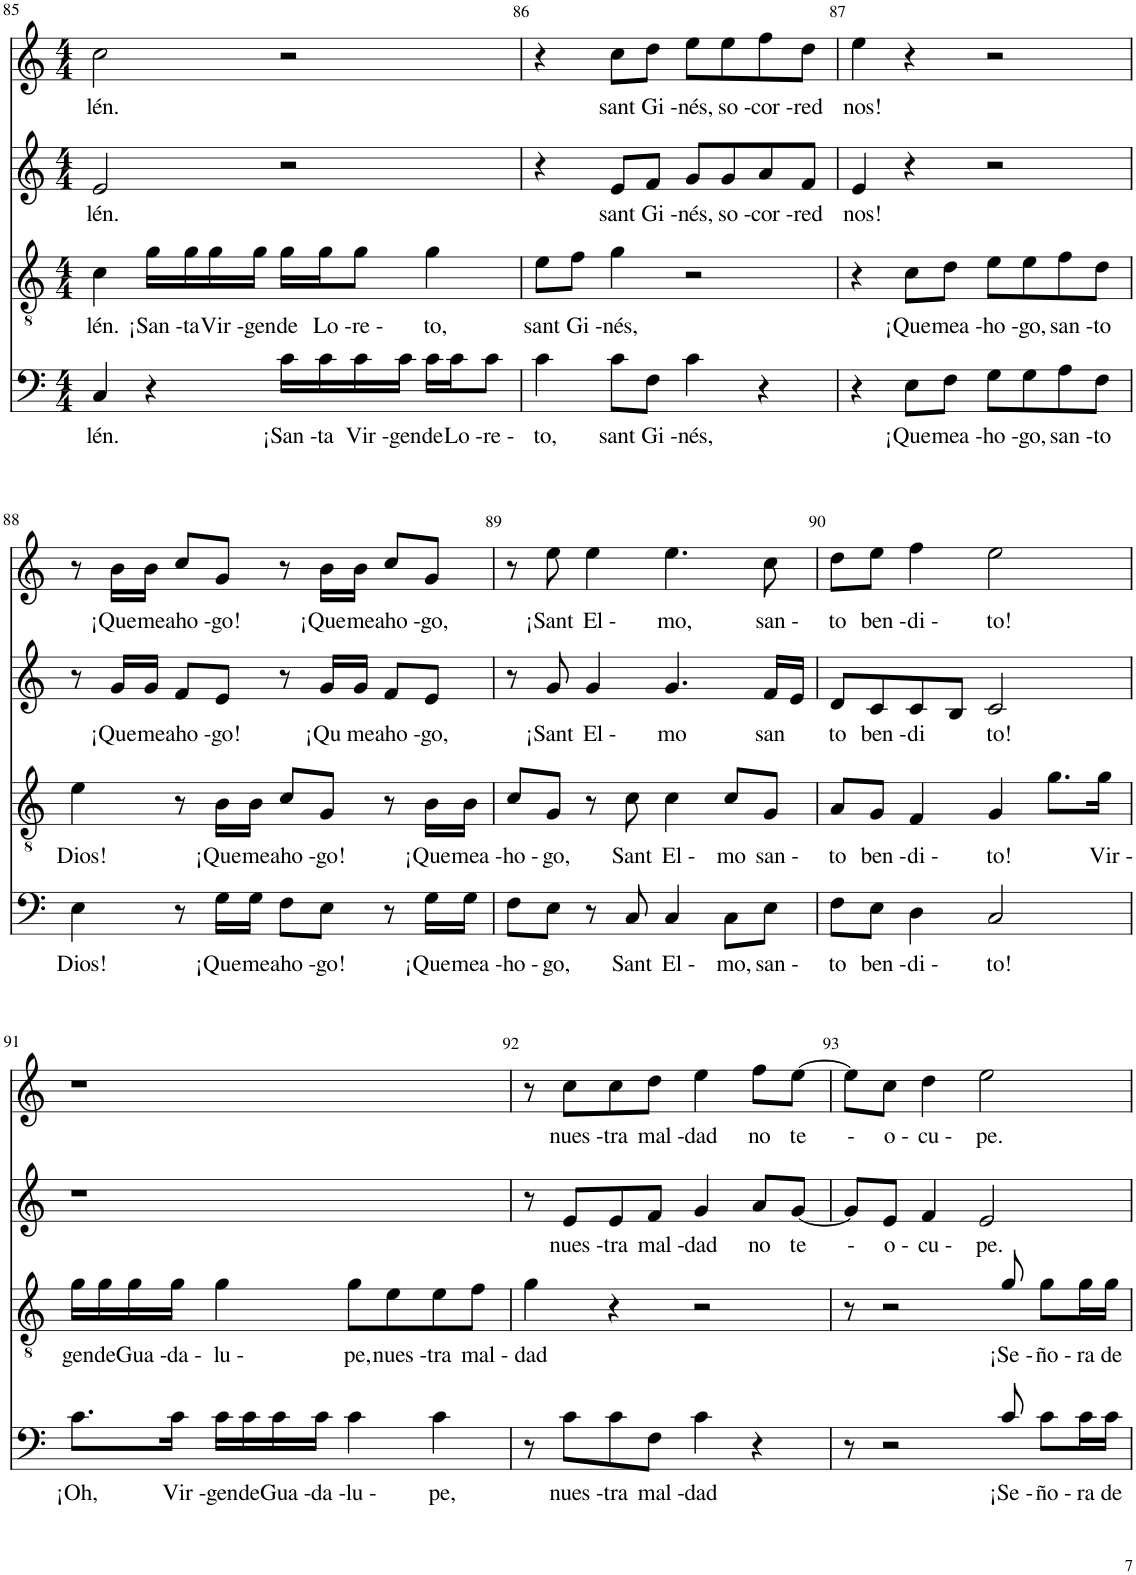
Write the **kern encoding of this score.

**kern	**text	**kern	**text	**kern	**text	**kern	**text
*part4	*part4	*part3	*part3	*part2	*part2	*part1	*part1
*staff4	*staff4	*staff3	*staff3	*staff2	*staff2	*staff1	*staff1
*I"Bass	*	*I"Tenor	*	*I"Alto	*	*I"Soprano	*
!!LO:PB:g=z
*clefF4	*	*clefGv2	*	*clefG2	*	*clefG2	*
*	*	*Trd4c7	*	*Trd4c7	*	*	*
*k[]	*	*k[]	*	*k[]	*	*k[]	*
*M4/4	*	*M4/4	*	*M4/4	*	*M4/4	*
=85	=85	=85	=85	=85	=85	=85	=85
!	!LO:LY:b	!	!LO:LY:b	!	!LO:LY:b	!	!LO:LY:b
4C/	lén.	4c\	lén.	2e/	lén.	2cc\	lén.
!	!	!	!LO:LY:b	!	!	!	!
4r	.	16g\LL	¡San -	.	.	.	.
!	!	!	!LO:LY:b	!	!	!	!
.	.	16g\	ta	.	.	.	.
!	!	!	!LO:LY:b	!	!	!	!
.	.	16g\	Vir -	.	.	.	.
!	!	!	!LO:LY:b	!	!	!	!
.	.	16g\JJ	gen	.	.	.	.
!	!LO:LY:b	!	!LO:LY:b	!	!	!	!
16c\LL	¡San -	16g\LL	de	2r	.	2r	.
!	!LO:LY:b	!	!LO:LY:b	!	!	!	!
16c\	ta	16g\J	Lo -	.	.	.	.
!	!LO:LY:b	!	!LO:LY:b	!	!	!	!
16c\	Vir -	8g\J	re -	.	.	.	.
!	!LO:LY:b	!	!	!	!	!	!
16c\JJ	gen	.	.	.	.	.	.
!	!LO:LY:b	!	!LO:LY:b	!	!	!	!
16c\LL	de	4g\	to,	.	.	.	.
!	!LO:LY:b	!	!	!	!	!	!
16c\J	Lo -	.	.	.	.	.	.
!	!LO:LY:b	!	!	!	!	!	!
8c\J	re -	.	.	.	.	.	.
=86	=86	=86	=86	=86	=86	=86	=86
!	!LO:LY:b	!	!LO:LY:b	!	!	!	!
4c\	to,	8e\L	sant	4r	.	4r	.
!	!	!	!LO:LY:b	!	!	!	!
.	.	8f\J	Gi -	.	.	.	.
!	!LO:LY:b	!	!LO:LY:b	!	!LO:LY:b	!	!LO:LY:b
8c\L	sant	4g\	nés,	8e/L	sant	8cc\L	sant
!	!LO:LY:b	!	!	!	!LO:LY:b	!	!LO:LY:b
8F\J	Gi -	.	.	8f/J	Gi -	8dd\J	Gi -
!	!LO:LY:b	!	!	!	!LO:LY:b	!	!LO:LY:b
4c\	nés,	2r	.	8g/L	nés,	8ee\L	nés,
!	!	!	!	!	!LO:LY:b	!	!LO:LY:b
.	.	.	.	8g/	so -	8ee\	so -
!	!	!	!	!	!LO:LY:b	!	!LO:LY:b
4r	.	.	.	8a/	cor -	8ff\	cor -
!	!	!	!	!	!LO:LY:b	!	!LO:LY:b
.	.	.	.	8f/J	red	8dd\J	red
=87	=87	=87	=87	=87	=87	=87	=87
!	!	!	!	!	!LO:LY:b	!	!LO:LY:b
4r	.	4r	.	4e/	nos!	4ee\	nos!
!	!LO:LY:b	!	!LO:LY:b	!	!	!	!
8E\L	¡Que	8c\L	¡Que	4r	.	4r	.
!	!LO:LY:b	!	!LO:LY:b	!	!	!	!
8F\J	mea -	8d\J	mea -	.	.	.	.
!	!LO:LY:b	!	!LO:LY:b	!	!	!	!
8G\L	ho -	8e\L	ho -	2r	.	2r	.
!	!LO:LY:b	!	!LO:LY:b	!	!	!	!
8G\	go,	8e\	go,	.	.	.	.
!	!LO:LY:b	!	!LO:LY:b	!	!	!	!
8A\	san -	8f\	san -	.	.	.	.
!	!LO:LY:b	!	!LO:LY:b	!	!	!	!
8F\J	to	8d\J	to	.	.	.	.
!!LO:LB:g=z
=88	=88	=88	=88	=88	=88	=88	=88
!	!LO:LY:b	!	!LO:LY:b	!	!	!	!
4E\	Dios!	4e\	Dios!	8r	.	8r	.
!	!	!	!	!	!LO:LY:b	!	!LO:LY:b
.	.	.	.	16g/LL	¡Que	16b\LL	¡Que
!	!	!	!	!	!LO:LY:b	!	!LO:LY:b
.	.	.	.	16g/JJ	me	16b\JJ	me
!	!	!	!	!	!LO:LY:b	!	!LO:LY:b
8r	.	8r	.	8f/L	aho -	8cc/L	aho -
!	!LO:LY:b	!	!LO:LY:b	!	!LO:LY:b	!	!LO:LY:b
16G\LL	¡Que	16B\LL	¡Que	8e/J	go!	8g/J	go!
!	!LO:LY:b	!	!LO:LY:b	!	!	!	!
16G\JJ	me	16B\JJ	me	.	.	.	.
!	!LO:LY:b	!	!LO:LY:b	!	!	!	!
8F\L	aho -	8c/L	aho -	8r	.	8r	.
!	!LO:LY:b	!	!LO:LY:b	!	!LO:LY:b	!	!LO:LY:b
8E\J	go!	8G/J	go!	16g/LL	¡Qu	16b\LL	¡Que
!	!	!	!	!	!LO:LY:b	!	!LO:LY:b
.	.	.	.	16g/JJ	me	16b\JJ	me
!	!	!	!	!	!LO:LY:b	!	!LO:LY:b
8r	.	8r	.	8f/L	aho -	8cc/L	aho -
!	!LO:LY:b	!	!LO:LY:b	!	!LO:LY:b	!	!LO:LY:b
16G\LL	¡Que	16B\LL	¡Que	8e/J	go,	8g/J	go,
!	!LO:LY:b	!	!LO:LY:b	!	!	!	!
16G\JJ	mea -	16B\JJ	mea -	.	.	.	.
=89	=89	=89	=89	=89	=89	=89	=89
!	!LO:LY:b	!	!LO:LY:b	!	!	!	!
8F\L	ho -	8c/L	ho -	8r	.	8r	.
!	!LO:LY:b	!	!LO:LY:b	!	!LO:LY:b	!	!LO:LY:b
8E\J	go,	8G/J	go,	8g/	¡Sant	8ee\	¡Sant
!	!	!	!	!	!LO:LY:b	!	!LO:LY:b
8r	.	8r	.	4g/	El -	4ee\	El -
!	!LO:LY:b	!	!LO:LY:b	!	!	!	!
8C/	Sant	8c\	Sant	.	.	.	.
!	!LO:LY:b	!	!LO:LY:b	!	!LO:LY:b	!	!LO:LY:b
4C/	El -	4c\	El -	4.g/	mo	4.ee\	mo,
!	!LO:LY:b	!	!LO:LY:b	!	!	!	!
8C\L	mo,	8c/L	mo	.	.	.	.
!	!LO:LY:b	!	!LO:LY:b	!	!LO:LY:b	!	!LO:LY:b
8E\J	san -	8G/J	san -	16f/LL	san	8cc\	san -
.	.	.	.	16e/JJ	.	.	.
=90	=90	=90	=90	=90	=90	=90	=90
!	!LO:LY:b	!	!LO:LY:b	!	!LO:LY:b	!	!LO:LY:b
8F\L	to	8A/L	to	8d/L	to	8dd\L	to
!	!LO:LY:b	!	!LO:LY:b	!	!LO:LY:b	!	!LO:LY:b
8E\J	ben -	8G/J	ben -	8c/	ben -	8ee\J	ben -
!	!LO:LY:b	!	!LO:LY:b	!	!LO:LY:b	!	!LO:LY:b
4D\	di -	4F/	di -	8c/	di	4ff\	di -
.	.	.	.	8B/J	.	.	.
!	!LO:LY:b	!	!LO:LY:b	!	!LO:LY:b	!	!LO:LY:b
2C/	to!	4G/	to!	2c/	to!	2ee\	to!
.	.	8.g\L	.	.	.	.	.
!	!	!	!LO:LY:b	!	!	!	!
.	.	16g\Jk	Vir -	.	.	.	.
!!LO:LB:g=z
=91	=91	=91	=91	=91	=91	=91	=91
!	!LO:LY:b	!	!LO:LY:b	!	!	!	!
8.c\L	¡Oh,	16g\LL	gen	1r	.	1r	.
!	!	!	!LO:LY:b	!	!	!	!
.	.	16g\	de	.	.	.	.
!	!	!	!LO:LY:b	!	!	!	!
.	.	16g\	Gua -	.	.	.	.
!	!LO:LY:b	!	!LO:LY:b	!	!	!	!
16c\Jk	Vir -	16g\JJ	da -	.	.	.	.
!	!LO:LY:b	!	!LO:LY:b	!	!	!	!
16c\LL	gen	4g\	lu -	.	.	.	.
!	!LO:LY:b	!	!	!	!	!	!
16c\	de	.	.	.	.	.	.
!	!LO:LY:b	!	!	!	!	!	!
16c\	Gua -	.	.	.	.	.	.
!	!LO:LY:b	!	!	!	!	!	!
16c\JJ	da -	.	.	.	.	.	.
!	!LO:LY:b	!	!LO:LY:b	!	!	!	!
4c\	lu -	8g\L	pe,	.	.	.	.
!	!	!	!LO:LY:b	!	!	!	!
.	.	8e\	nues -	.	.	.	.
!	!LO:LY:b	!	!LO:LY:b	!	!	!	!
4c\	pe,	8e\	tra	.	.	.	.
!	!	!	!LO:LY:b	!	!	!	!
.	.	8f\J	mal -	.	.	.	.
=92	=92	=92	=92	=92	=92	=92	=92
!	!	!	!LO:LY:b	!	!	!	!
8r	.	4g\	dad	8r	.	8r	.
!	!LO:LY:b	!	!	!	!LO:LY:b	!	!LO:LY:b
8c\L	nues -	.	.	8e/L	nues -	8cc\L	nues -
!	!LO:LY:b	!	!	!	!LO:LY:b	!	!LO:LY:b
8c\	tra	4r	.	8e/	tra	8cc\	tra
!	!LO:LY:b	!	!	!	!LO:LY:b	!	!LO:LY:b
8F\J	mal -	.	.	8f/J	mal -	8dd\J	mal -
!	!LO:LY:b	!	!	!	!LO:LY:b	!	!LO:LY:b
4c\	dad	2r	.	4g/	dad	4ee\	dad
!	!	!	!	!	!LO:LY:b	!	!LO:LY:b
4r	.	.	.	8a/L	no	8ff\L	no
!	!	!	!	!	!LO:LY:b	!	!LO:LY:b
.	.	.	.	[8g/J	te	[8ee\J	te
=93	=93	=93	=93	=93	=93	=93	=93
!	!	!	!	!	!LO:LY:b	!	!LO:LY:b
8r	.	8r	.	8g/L]	-	8ee\L]	-
!	!	!	!	!	!LO:LY:b	!	!LO:LY:b
2r	.	2r	.	8e/J	o -	8cc\J	o -
!	!	!	!	!	!LO:LY:b	!	!LO:LY:b
.	.	.	.	4f/	cu -	4dd\	cu -
!	!	!	!	!	!LO:LY:b	!	!LO:LY:b
.	.	.	.	2e/	pe.	2ee\	pe.
!	!LO:LY:b	!	!LO:LY:b	!	!	!	!
8c/	¡Se -	8g/	¡Se -	.	.	.	.
!	!LO:LY:b	!	!LO:LY:b	!	!	!	!
8c\L	ño -	8g\L	ño -	.	.	.	.
!	!LO:LY:b	!	!LO:LY:b	!	!	!	!
16c\L	ra	16g\L	ra	.	.	.	.
!	!LO:LY:b	!	!LO:LY:b	!	!	!	!
16c\JJ	de	16g\JJ	de	.	.	.	.
=	=	=	=	=	=	=	=
*-	*-	*-	*-	*-	*-	*-	*-
